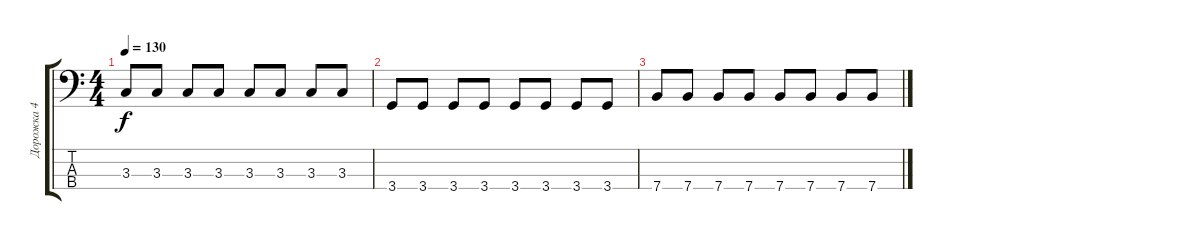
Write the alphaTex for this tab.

\track ("Дорожка 4" "Дорожка 4") {instrument electricbassfinger}
\staff {score tabs}
\tuning (G2 D2 A1 E1) {hide}
\ts (4 4)
\tempo 130
\clef f4
\ks c
3.3.8{dy f} 3.3.8 3.3.8 3.3.8 3.3.8 3.3.8 3.3.8 3.3.8 |
3.4.8 3.4.8 3.4.8 3.4.8 3.4.8 3.4.8 3.4.8 3.4.8 |
7.4.8 7.4.8 7.4.8 7.4.8 7.4.8 7.4.8 7.4.8 7.4.8
